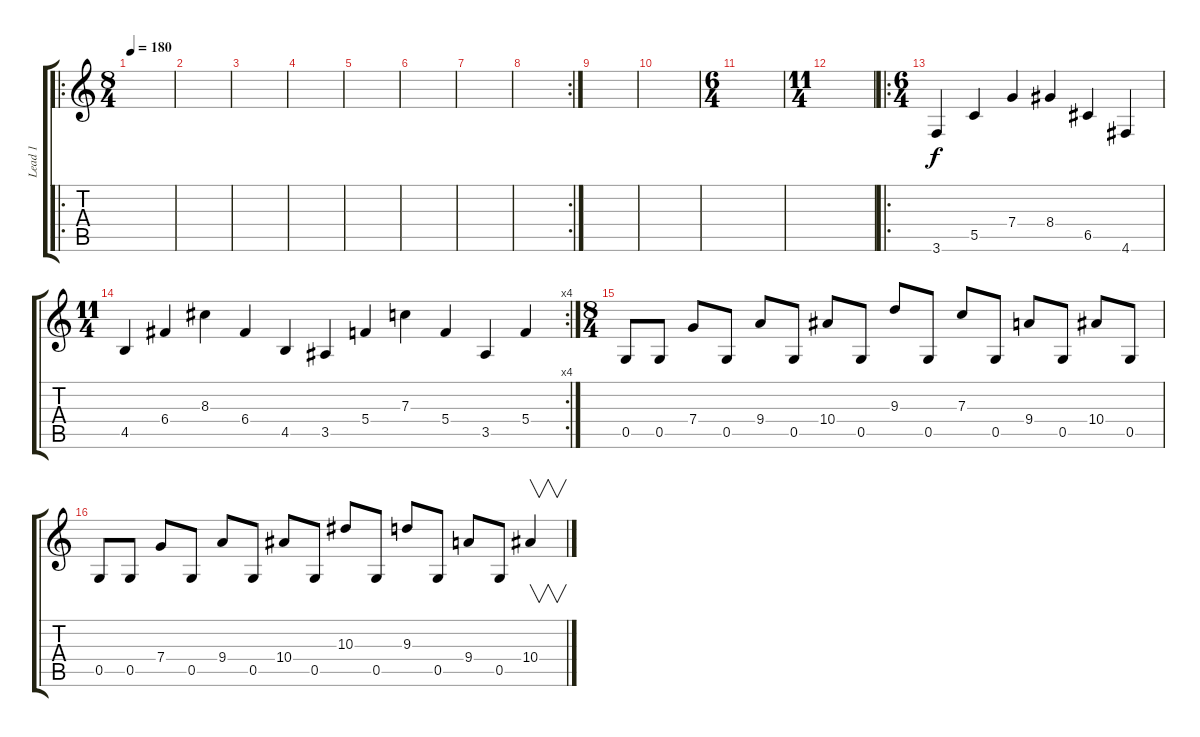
\track ("Lead 1" "Lead 1") {instrument distortionguitar}
\staff {score tabs}
\tuning (D4 A3 F3 C3 G2 D2) {hide}
\ro
\ts (8 4)
\tempo 180
\clef g2
\ks c
|
|
|
|
|
|
|
\rc 2
|
|
|
\ts (6 4)
|
\ts (11 4)
|
\ro
\ts (6 4)
3.6.4 5.5.4 7.4.4 8.4.4 6.5.4 4.6.4 |
\rc 4
\ts (11 4)
4.5.4 6.4.4 8.3.4 6.4.4 4.5.4 3.5.4 5.4.4 7.3.4 5.4.4 3.5.4 5.4.4 |
\ts (8 4)
0.5.8 0.5.8 7.4.8 0.5.8 9.4.8 0.5.8 10.4.8 0.5.8 9.3.8 0.5.8 7.3.8 0.5.8 9.4.8 0.5.8 10.4.8 0.5.8 |
0.5.8 0.5.8 7.4.8 0.5.8 9.4.8 0.5.8 10.4.8 0.5.8 10.3.8 0.5.8 9.3.8 0.5.8 9.4.8 0.5.8 10.4.4{v}
